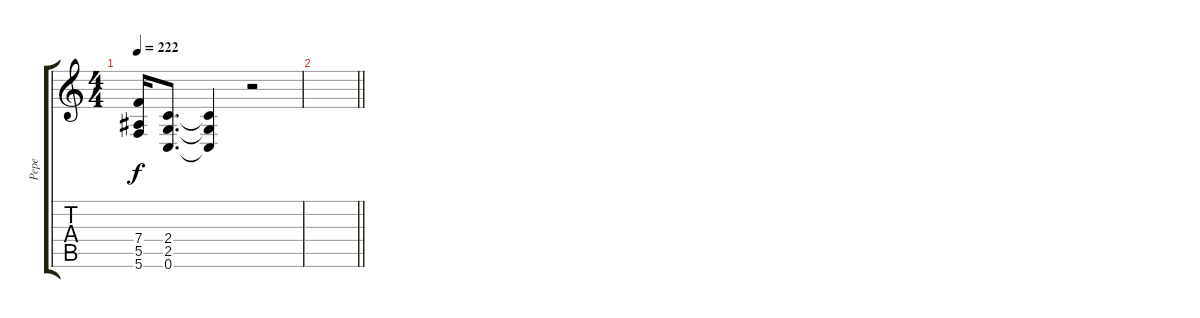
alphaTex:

\track ("Pepe" "Pepe") {instrument distortionguitar}
\staff {score tabs}
\tuning (C4 G3 Eb3 Bb2 F2 C2) {hide}
\ts (4 4)
\tempo 222
\clef g2
\ks c
(7.4{t} 5.5{t} 5.6{t}).16{dy f} (2.4 2.5 0.6).8{d} (2.4{t} 2.5{t} 0.6{t}).4 r.2 |
\barLineRight lightlight
